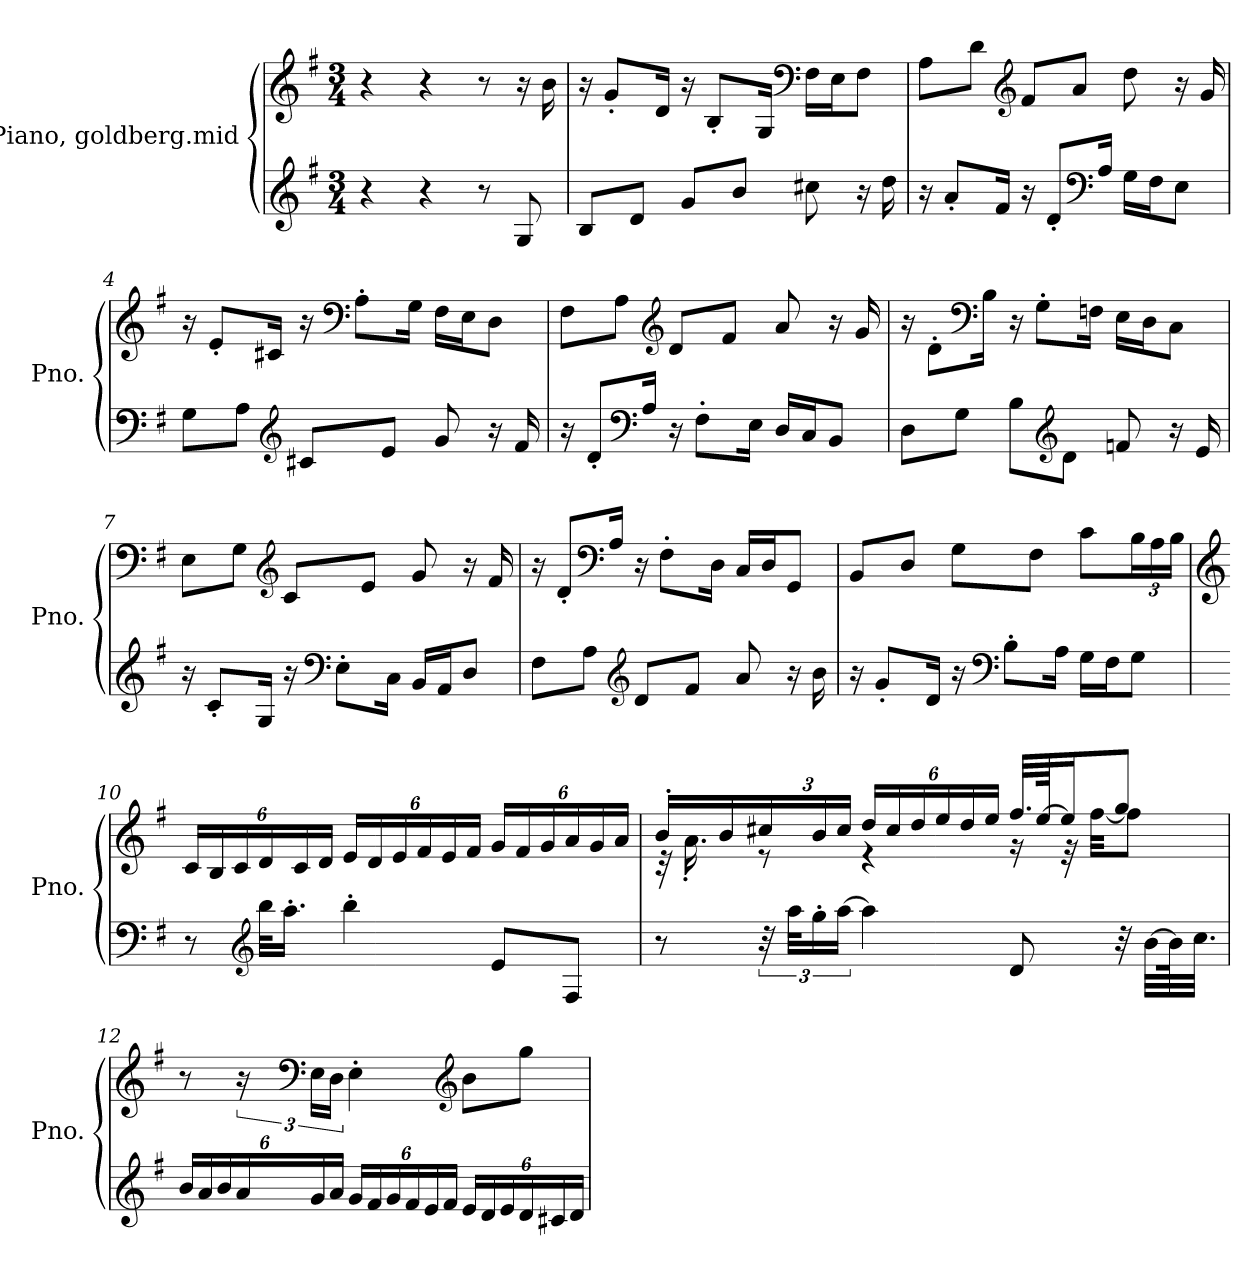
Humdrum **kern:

**kern	**kern
*part2	*part1
*staff2	*staff1
*I"Piano, goldberg.mid	*I"Piano, goldberg.mid
*I'Pno.	*I'Pno.
*clefG2	*clefG2
*k[f#]	*k[f#]
*M3/4	*M3/4
*MM122	*MM122
=1	=1
4r	4r
4r	4r
8r	8r
8G/	16r
.	16b\
=2	=2
8B/L	16r
.	8g'/L
8d/J	.
.	16d/Jk
8g/L	16r
.	8B'/L
8b/J	.
.	16G/Jk
*	*clefF4
8cc#X\	16F#\LL
.	16E\J
16r	8F#\J
16dd\	.
=3	=3
16r	8A\L
8a'/L	.
.	8d\J
16f#/Jk	.
*	*clefG2
16r	8f#/L
8d'/L	.
.	8a/J
*clefF4	*
16A/Jk	.
16G\LL	8dd\
16F#\J	.
8E\J	16r
.	16g/
!!LO:LB:g=z
=4	=4
8G\L	16r
.	8e'/L
8A\J	.
.	16c#X/Jk
*clefG2	*
8c#X/L	16r
*	*clefF4
.	8A'\L
8e/J	.
.	16G\Jk
8g/	16F#\LL
.	16E\J
16r	8D\J
16f#/	.
=5	=5
16r	8F#\L
8d'/L	.
.	8A\J
*clefF4	*
16A/Jk	.
*	*clefG2
16r	8d/L
8F#'\L	.
.	8f#/J
16E\Jk	.
16D/LL	8a/
16C/J	.
8BB/J	16r
.	16g/
=6	=6
8D\L	16r
.	8d'\L
8G\J	.
*	*clefF4
.	16B\Jk
8B\L	16r
.	8G'\L
*clefG2	*
8d\J	.
.	16Fn\Jk
8fn/	16E\LL
.	16D\J
16r	8C\J
16e/	.
!!LO:LB:g=z
=7	=7
16r	8E\L
8c'/L	.
.	8G\J
16G/Jk	.
*	*clefG2
16r	8c/L
*clefF4	*
8E'\L	.
.	8e/J
16C\Jk	.
16BB/LL	8g/
16AA/J	.
8D/J	16r
.	16f#/
=8	=8
8F#\L	16r
.	8d'/L
8A\J	.
*	*clefF4
.	16A/Jk
*clefG2	*
8d/L	16r
.	8F#'\L
8f#/J	.
.	16D\Jk
8a/	16C/LL
.	16D/J
16r	8GG/J
16b\	.
=9	=9
16r	8BB/L
8g'/L	.
.	8D/J
16d/Jk	.
16r	8G\L
*clefF4	*
8B'\L	.
.	8F#\J
16A\Jk	.
16G\LL	8c\L
16F#\J	.
*	*Xbrackettup
8G\J	24B\L
.	24A\
.	24B\JJ
!!LO:LB:g=z
=10	=10
*	*clefG2
8r	24c/LL
.	24B/
.	24c/
*clefG2	*
32bb\KLL	24d/
16.aa'\JJ	.
.	24c/
.	24d/JJ
4bb'\	24e/LL
.	24d/
.	24e/
.	24f#/
.	24e/
.	24f#/JJ
8e/L	24g/LL
.	24f#/
.	24g/
8F#/J	24a/
.	24g/
.	24a/JJ
=11	=11
*	*^
8r	16b'/LL	32r
.	.	16.a'\
.	16b/	.
48r	24cc#X/	8r
48aa\KLL	.	.
24gg'\	24b/	.
[24aa\JJ	24cc#/JJ	.
4aa\]	24dd/LL	4r
.	24cc#/	.
.	24dd/	.
.	24ee/	.
.	24dd/	.
.	24ee/JJ	.
8d/	32.ff#/LLL	16r
.	[64ee/JK	.
.	16ee/J]	32r
.	.	[32ff#\KKL
32r	8gg/J	8ff#\J]
[32b\LLL	.	.
64b\K]	.	.
32.cc\JJJ	.	.
*	*v	*v
!!LO:LB:g=z
=12	=12
*Xbrackettup	*
24b/LL	8r
24a/	.
24b/	.
*	*brackettup
24a/	24r
*	*clefF4
24g/	24E\LL
24a/JJ	24D\JJ
24g/LL	4E'\
24f#/	.
24g/	.
24f#/	.
24e/	.
24f#/JJ	.
*	*clefG2
24e/LL	8b\L
24d/	.
24e/	.
24d/	8gg\J
24c#X/	.
24d/JJ	.
=	=
*-	*-
